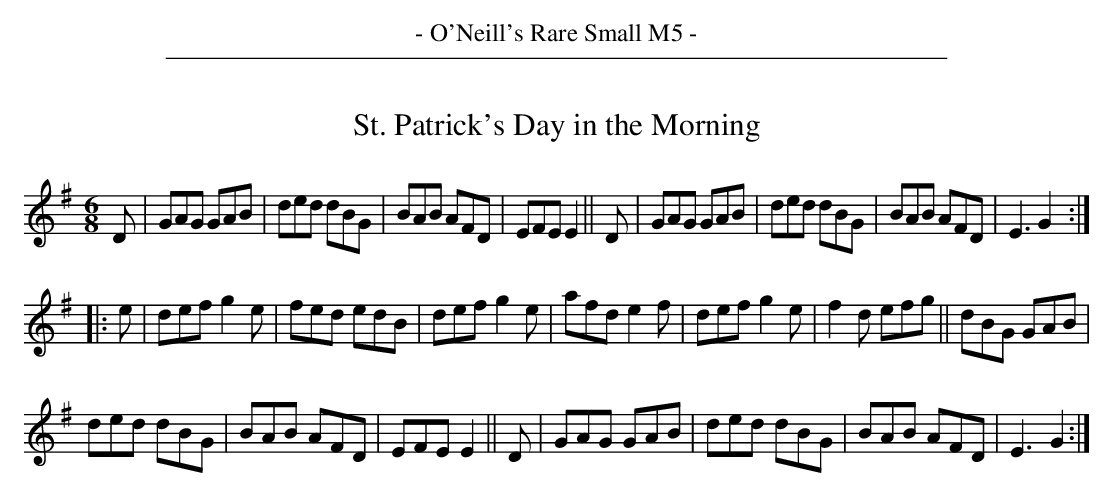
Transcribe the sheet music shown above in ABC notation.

X:1
T: St. Patrick's Day in the Morning
M: 6/8
L: 1/8
K: G
D |\
GAG GAB | ded dBG | BAB AFD | EFE E2 || D | GAG GAB | ded dBG | BAB AFD | E3 G2 :|
|: e |\
def g2e | fed edB | def g2e | afd e2f | def g2e | f2d efg || dBG GAB |
ded dBG | BAB AFD | EFE E2 || D | GAG GAB | ded dBG | BAB AFD | E3 G2 :|
